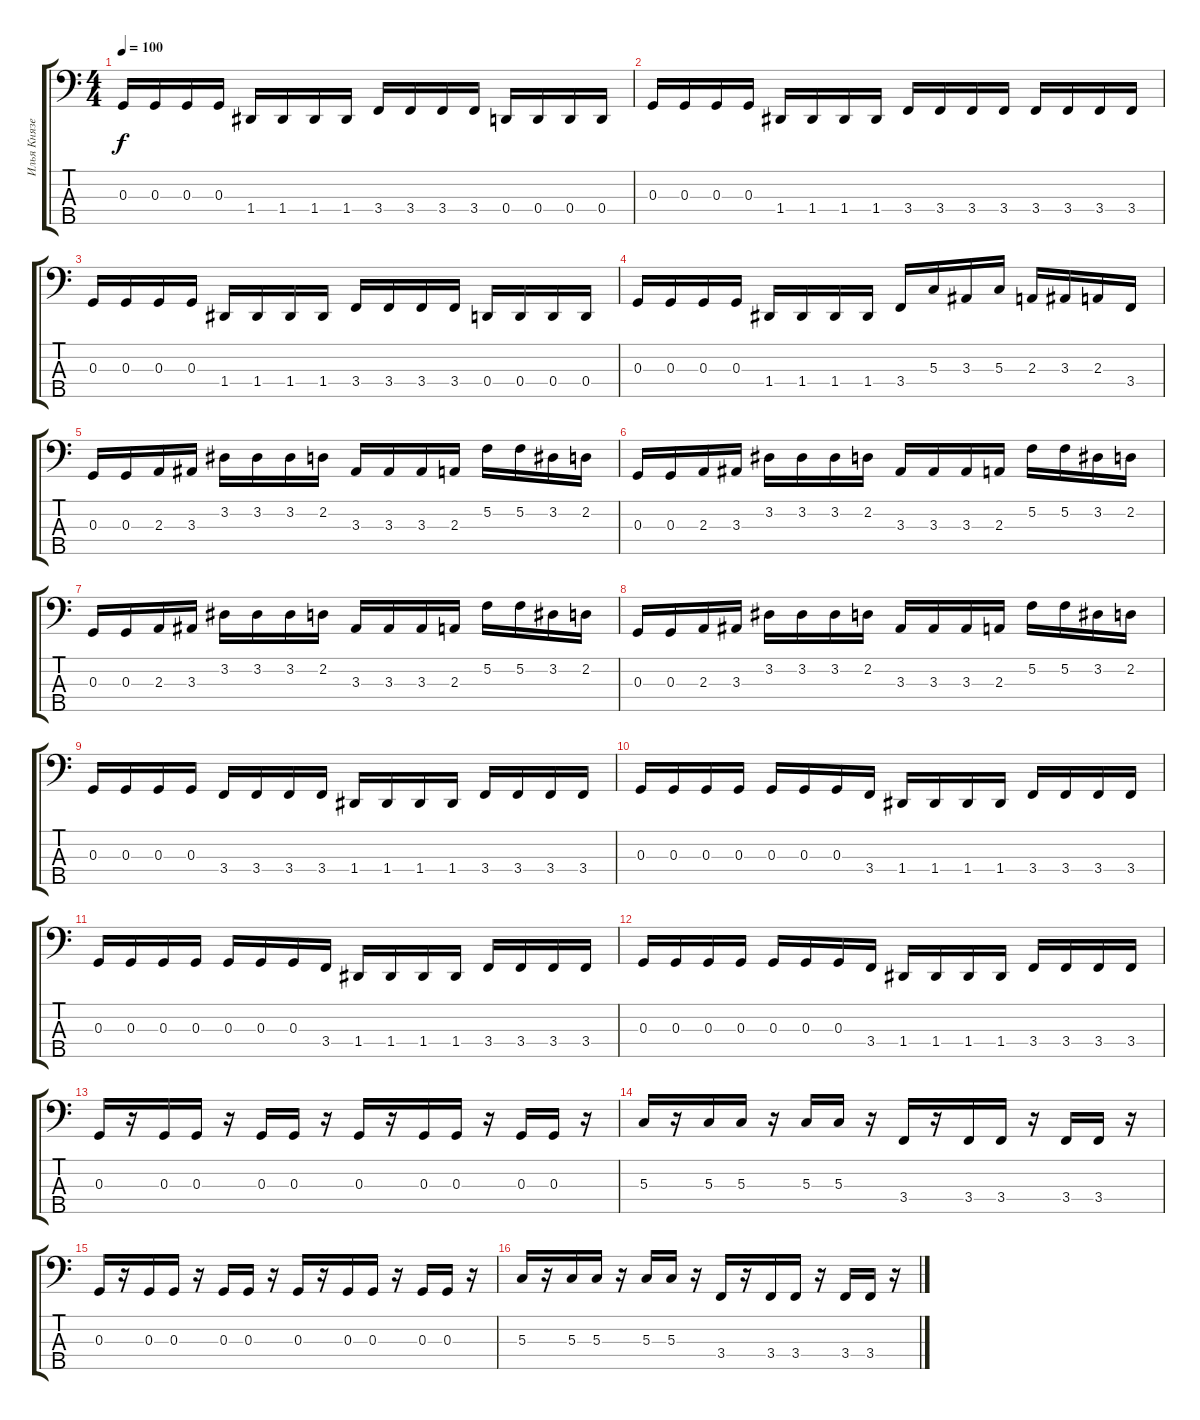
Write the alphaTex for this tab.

\track ("Илья Князев (5 стр)" "Илья Князе") {instrument electricbassfinger}
\staff {score tabs}
\tuning (F2 C2 G1 D1 A0) {hide}
\ts (4 4)
\tempo 100
\clef f4
\ks c
0.3.16{dy f} 0.3.16 0.3.16 0.3.16 1.4.16 1.4.16 1.4.16 1.4.16 3.4.16 3.4.16 3.4.16 3.4.16 0.4.16 0.4.16 0.4.16 0.4.16 |
0.3.16 0.3.16 0.3.16 0.3.16 1.4.16 1.4.16 1.4.16 1.4.16 3.4.16 3.4.16 3.4.16 3.4.16 3.4.16 3.4.16 3.4.16 3.4.16 |
0.3.16 0.3.16 0.3.16 0.3.16 1.4.16 1.4.16 1.4.16 1.4.16 3.4.16 3.4.16 3.4.16 3.4.16 0.4.16 0.4.16 0.4.16 0.4.16 |
0.3.16 0.3.16 0.3.16 0.3.16 1.4.16 1.4.16 1.4.16 1.4.16 3.4.16 5.3.16 3.3.16 5.3.16 2.3.16 3.3.16 2.3.16 3.4.16 |
0.3.16 0.3.16 2.3.16 3.3.16 3.2.16 3.2.16 3.2.16 2.2.16 3.3.16 3.3.16 3.3.16 2.3.16 5.2.16 5.2.16 3.2.16 2.2.16 |
0.3.16 0.3.16 2.3.16 3.3.16 3.2.16 3.2.16 3.2.16 2.2.16 3.3.16 3.3.16 3.3.16 2.3.16 5.2.16 5.2.16 3.2.16 2.2.16 |
0.3.16 0.3.16 2.3.16 3.3.16 3.2.16 3.2.16 3.2.16 2.2.16 3.3.16 3.3.16 3.3.16 2.3.16 5.2.16 5.2.16 3.2.16 2.2.16 |
0.3.16 0.3.16 2.3.16 3.3.16 3.2.16 3.2.16 3.2.16 2.2.16 3.3.16 3.3.16 3.3.16 2.3.16 5.2.16 5.2.16 3.2.16 2.2.16 |
0.3.16 0.3.16 0.3.16 0.3.16 3.4.16 3.4.16 3.4.16 3.4.16 1.4.16 1.4.16 1.4.16 1.4.16 3.4.16 3.4.16 3.4.16 3.4.16 |
0.3.16 0.3.16 0.3.16 0.3.16 0.3.16 0.3.16 0.3.16 3.4.16 1.4.16 1.4.16 1.4.16 1.4.16 3.4.16 3.4.16 3.4.16 3.4.16 |
0.3.16 0.3.16 0.3.16 0.3.16 0.3.16 0.3.16 0.3.16 3.4.16 1.4.16 1.4.16 1.4.16 1.4.16 3.4.16 3.4.16 3.4.16 3.4.16 |
0.3.16 0.3.16 0.3.16 0.3.16 0.3.16 0.3.16 0.3.16 3.4.16 1.4.16 1.4.16 1.4.16 1.4.16 3.4.16 3.4.16 3.4.16 3.4.16 |
0.3.16 r.16 0.3.16 0.3.16 r.16 0.3.16 0.3.16 r.16 0.3.16 r.16 0.3.16 0.3.16 r.16 0.3.16 0.3.16 r.16 |
5.3.16 r.16 5.3.16 5.3.16 r.16 5.3.16 5.3.16 r.16 3.4.16 r.16 3.4.16 3.4.16 r.16 3.4.16 3.4.16 r.16 |
0.3.16 r.16 0.3.16 0.3.16 r.16 0.3.16 0.3.16 r.16 0.3.16 r.16 0.3.16 0.3.16 r.16 0.3.16 0.3.16 r.16 |
5.3.16 r.16 5.3.16 5.3.16 r.16 5.3.16 5.3.16 r.16 3.4.16 r.16 3.4.16 3.4.16 r.16 3.4.16 3.4.16 r.16
